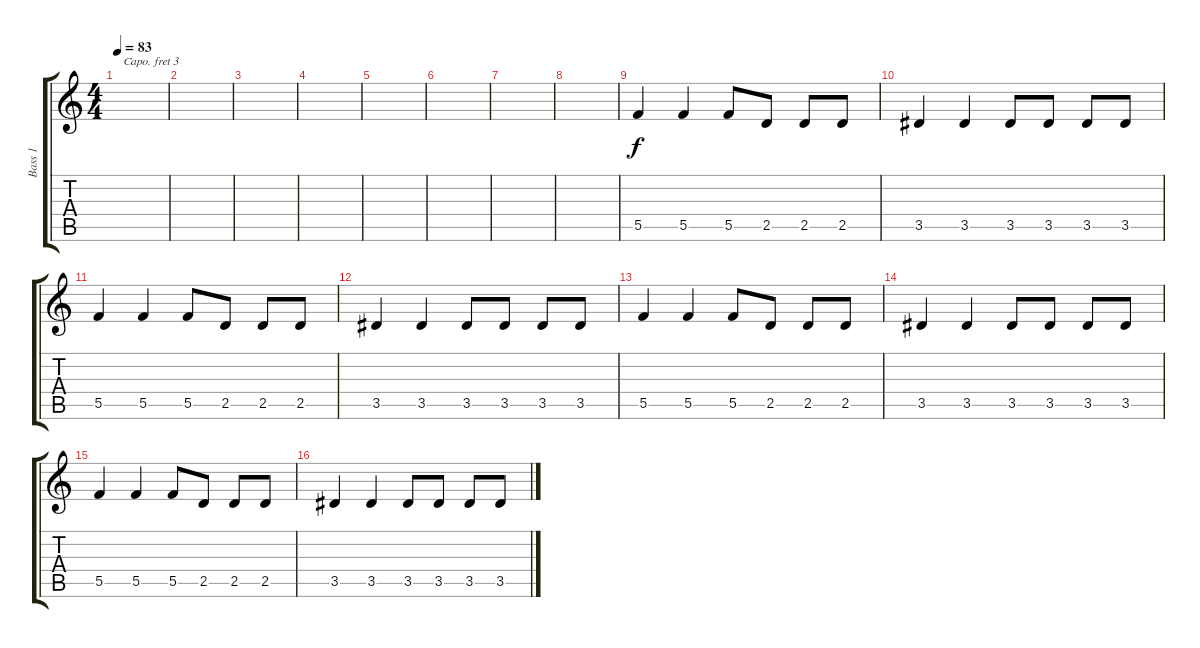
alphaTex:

\track ("Bass 1" "Bass 1") {instrument electricbassfinger}
\staff {score tabs}
\capo 3
\tuning (E4 B3 G3 D3 A2 E2) {hide}
\ts (4 4)
\tempo 83
\clef g2
\ks c
|
|
|
|
|
|
|
|
5.5.4 5.5.4 5.5.8 2.5.8 2.5.8 2.5.8 |
3.5.4 3.5.4 3.5.8 3.5.8 3.5.8 3.5.8 |
5.5.4 5.5.4 5.5.8 2.5.8 2.5.8 2.5.8 |
3.5.4 3.5.4 3.5.8 3.5.8 3.5.8 3.5.8 |
5.5.4 5.5.4 5.5.8 2.5.8 2.5.8 2.5.8 |
3.5.4 3.5.4 3.5.8 3.5.8 3.5.8 3.5.8 |
5.5.4 5.5.4 5.5.8 2.5.8 2.5.8 2.5.8 |
3.5.4 3.5.4 3.5.8 3.5.8 3.5.8 3.5.8
